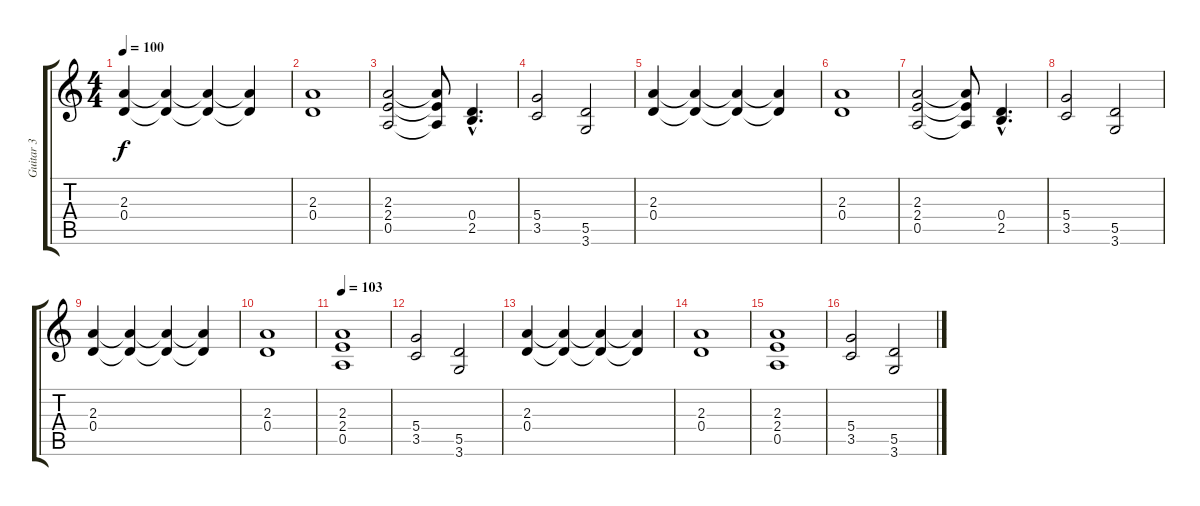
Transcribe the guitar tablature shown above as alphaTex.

\track ("Guitar 3" "Guitar 3") {instrument overdrivenguitar}
\staff {score tabs}
\tuning (E4 B3 G3 D3 A2 E2) {hide}
\ts (4 4)
\tempo 100
\clef g2
\ks c
(2.3 0.4).4{dy f} (2.3{t} 0.4{t}).4 (2.3{t} 0.4{t}).4 (2.3{t} 0.4{t}).4 |
(2.3 0.4).1 |
(2.3 2.4 0.5).2 (2.3{t} 2.4{t} 0.5{t}).8 (0.4{hac} 2.5{hac}).4{d} |
(5.4 3.5).2 (5.5 3.6).2 |
(2.3 0.4).4 (2.3{t} 0.4{t}).4 (2.3{t} 0.4{t}).4 (2.3{t} 0.4{t}).4 |
(2.3 0.4).1 |
(2.3 2.4 0.5).2 (2.3{t} 2.4{t} 0.5{t}).8 (0.4{hac} 2.5{hac}).4{d} |
(5.4 3.5).2 (5.5 3.6).2 |
(2.3 0.4).4 (2.3{t} 0.4{t}).4 (2.3{t} 0.4{t}).4 (2.3{t} 0.4{t}).4 |
(2.3 0.4).1 |
\tempo 103
(2.3 2.4 0.5).1 |
(5.4 3.5).2 (5.5 3.6).2 |
(2.3 0.4).4 (2.3{t} 0.4{t}).4 (2.3{t} 0.4{t}).4 (2.3{t} 0.4{t}).4 |
(2.3 0.4).1 |
(2.3 2.4 0.5).1 |
(5.4 3.5).2 (5.5 3.6).2
